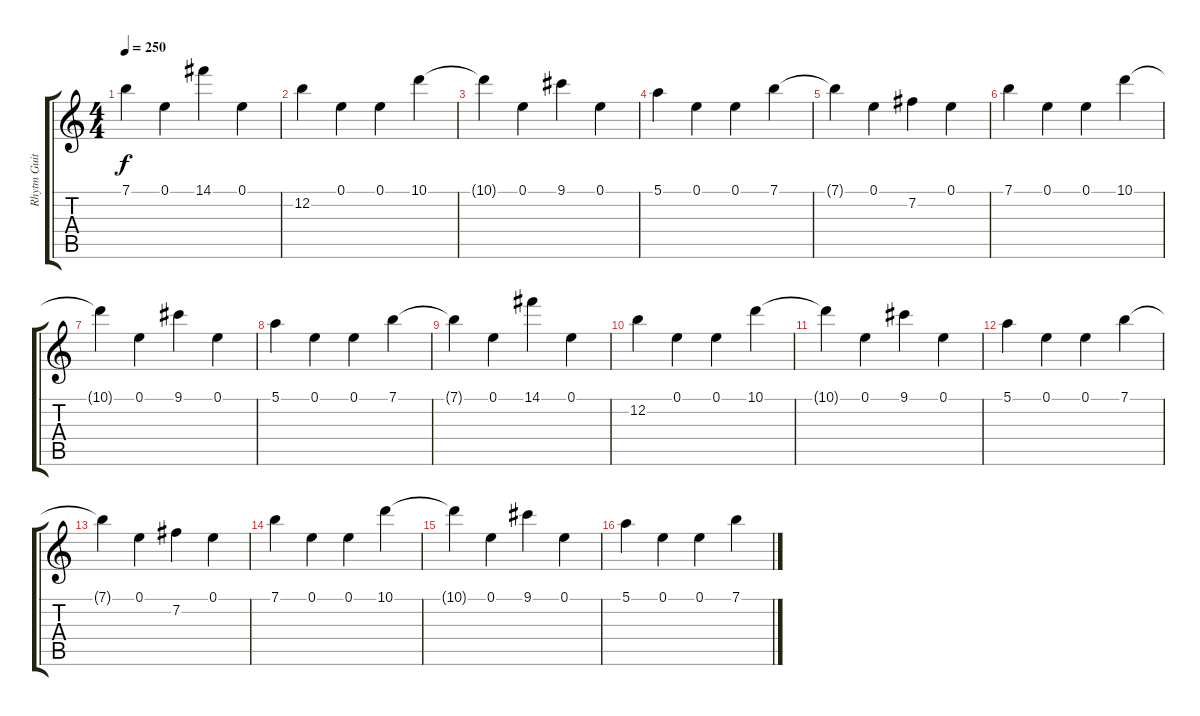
\track ("Rhytm Guitar" "Rhytm Guit") {instrument electricguitarclean}
\staff {score tabs}
\tuning (E4 B3 G3 D3 A2 E2) {hide}
\ts (4 4)
\tempo 250
\clef g2
\ks c
7.1{t}.4{dy f} 0.1.4 14.1.4 0.1.4 |
12.2.4 0.1.4 0.1.4 10.1.4 |
10.1{t}.4 0.1.4 9.1.4 0.1.4 |
5.1.4 0.1.4 0.1.4 7.1.4 |
7.1{t}.4 0.1.4 7.2.4 0.1.4 |
7.1.4 0.1.4 0.1.4 10.1.4 |
10.1{t}.4 0.1.4 9.1.4 0.1.4 |
5.1.4 0.1.4 0.1.4 7.1.4 |
7.1{t}.4 0.1.4 14.1.4 0.1.4 |
12.2.4 0.1.4 0.1.4 10.1.4 |
10.1{t}.4 0.1.4 9.1.4 0.1.4 |
5.1.4 0.1.4 0.1.4 7.1.4 |
7.1{t}.4 0.1.4 7.2.4 0.1.4 |
7.1.4 0.1.4 0.1.4 10.1.4 |
10.1{t}.4 0.1.4 9.1.4 0.1.4 |
5.1.4 0.1.4 0.1.4 7.1.4
